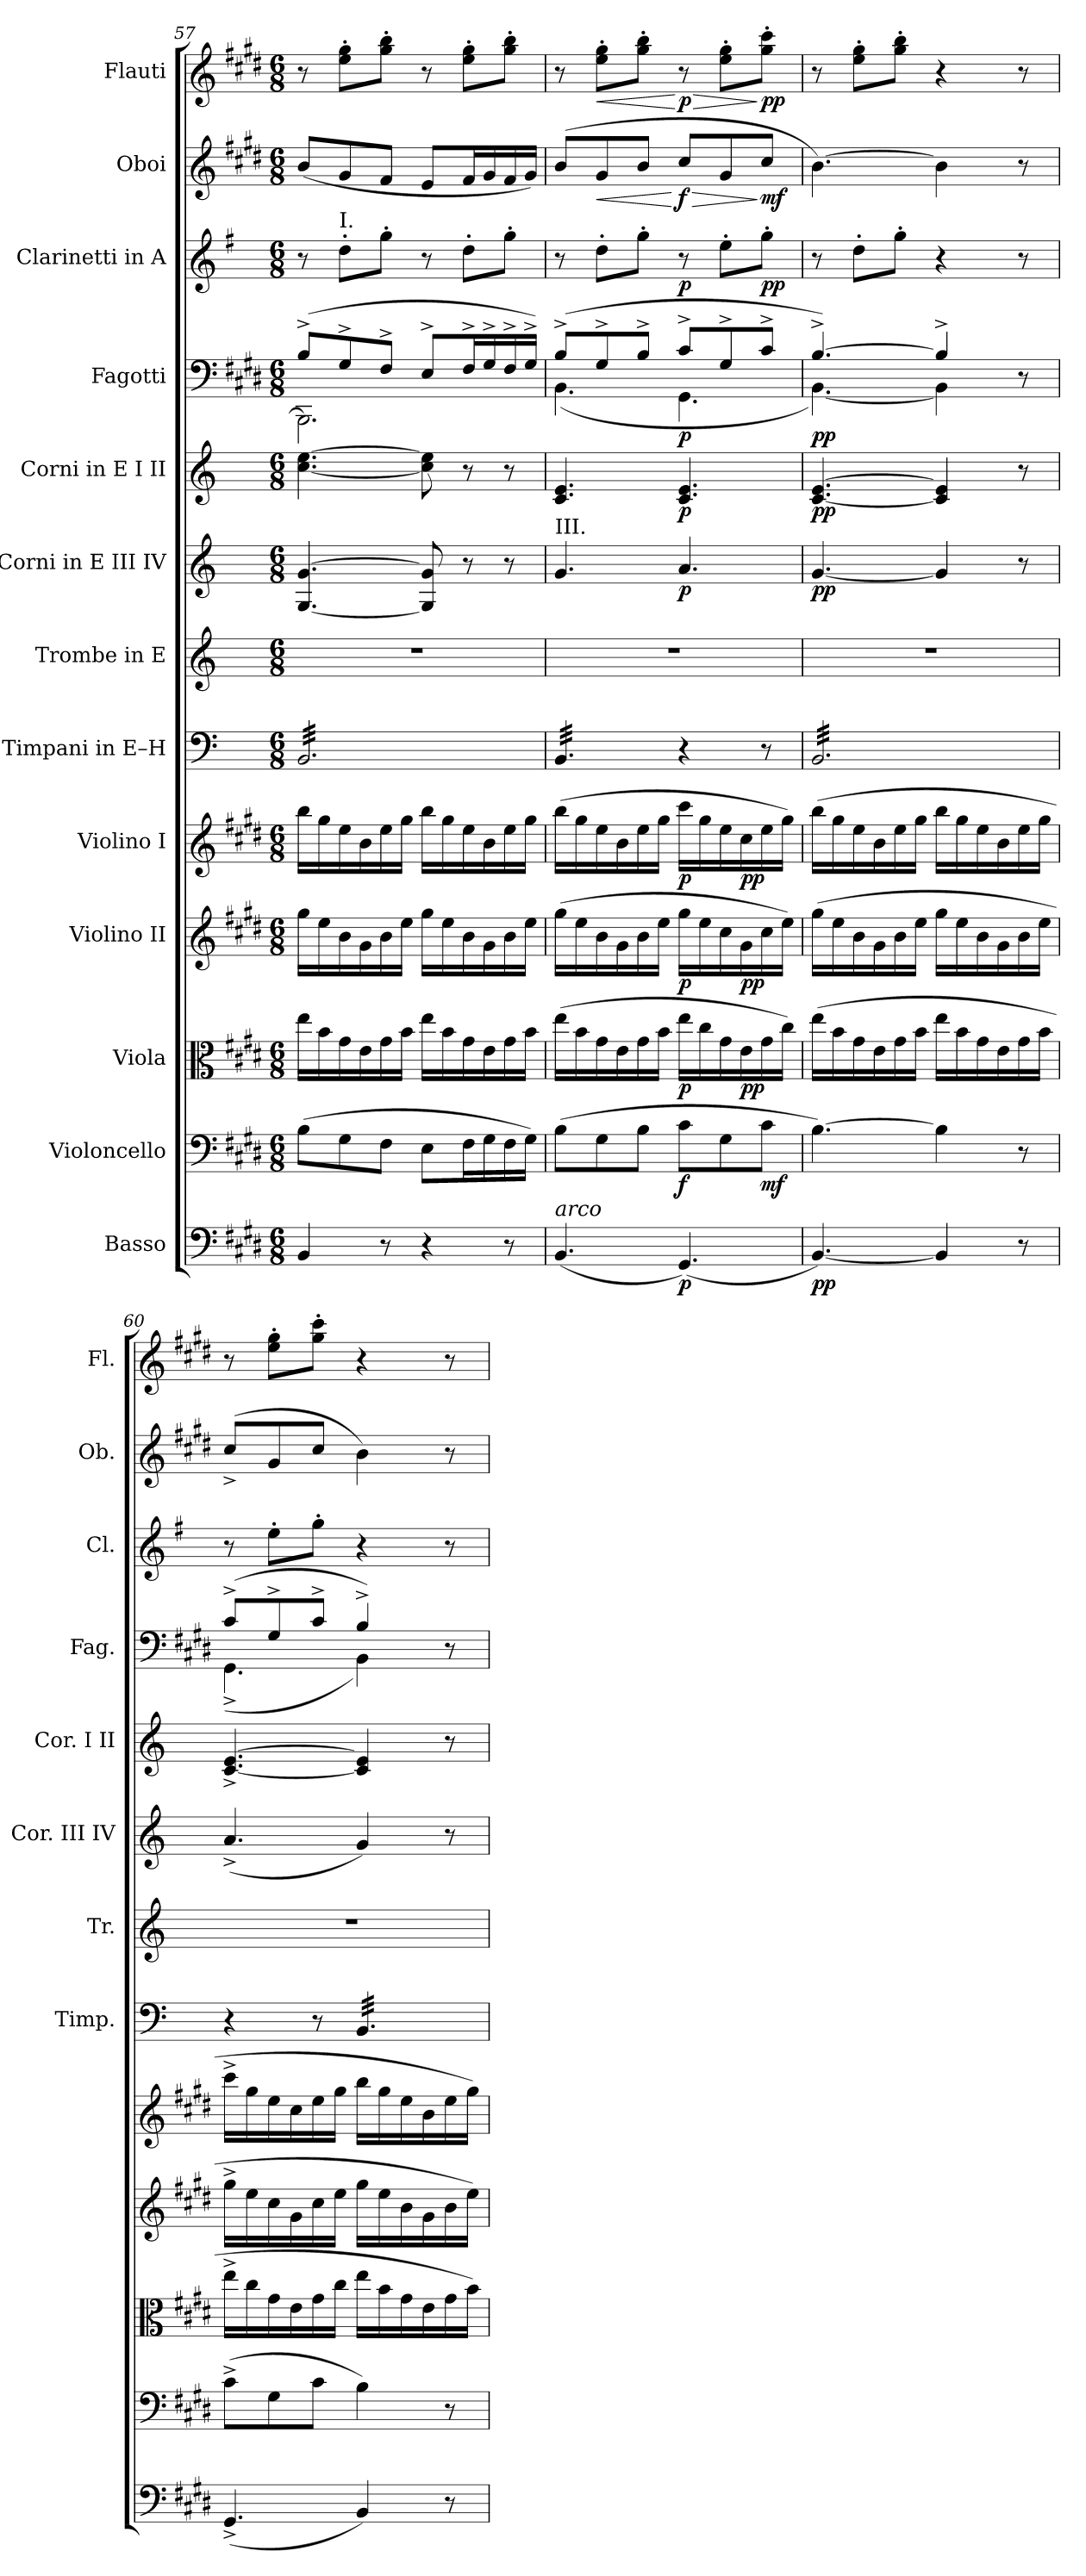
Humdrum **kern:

**kern	**dynam	**kern	**dynam	**kern	**dynam	**kern	**dynam	**kern	**dynam	**kern	**kern	**kern	**dynam	**kern	**dynam	**kern	**dynam	**kern	**dynam	**kern	**dynam	**kern	**dynam
*part13	*part13	*part12	*part12	*part11	*part11	*part10	*part10	*part9	*part9	*part8	*part7	*part6	*part6	*part5	*part5	*part4	*part4	*part3	*part3	*part2	*part2	*part1	*part1
*staff13	*staff13	*staff12	*staff12	*staff11	*staff11	*staff10	*staff10	*staff9	*staff9	*staff8	*staff7	*staff6	*staff6	*staff5	*staff5	*staff4	*staff4	*staff3	*staff3	*staff2	*staff2	*staff1	*staff1
*I"Basso	*	*I"Violoncello	*	*I"Viola	*	*I"Violino II	*	*I"Violino I	*	*I"Timpani in E–H	*I"Trombe in E	*I"Corni in E III IV	*	*I"Corni in E I II	*	*I"Fagotti	*	*I"Clarinetti in A	*	*I"Oboi	*	*I"Flauti	*
*	*	*	*	*	*	*	*	*	*	*I'Timp.	*I'Tr.	*I'Cor. III IV	*	*I'Cor. I II	*	*I'Fag.	*	*I'Cl.	*	*I'Ob.	*	*I'Fl.	*
*clefF4	*	*clefF4	*	*clefC3	*	*clefG2	*	*clefG2	*	*clefF4	*clefG2	*clefG2	*	*clefG2	*	*clefF4	*	*clefG2	*	*clefG2	*	*clefG2	*
*ITrd7c12	*	*	*	*	*	*	*	*	*	*	*ITrd-2c-4	*ITrd5c8	*	*ITrd5c8	*	*	*	*ITrd2c3	*	*	*	*	*
*k[f#c#g#d#]	*	*k[f#c#g#d#]	*	*k[f#c#g#d#]	*	*k[f#c#g#d#]	*	*k[f#c#g#d#]	*	*k[]	*k[f#c#g#d#]	*k[f#c#g#d#]	*	*k[f#c#g#d#]	*	*k[f#c#g#d#]	*	*k[f#c#g#d#]	*	*k[f#c#g#d#]	*	*k[f#c#g#d#]	*
*M6/8	*	*M6/8	*	*M6/8	*	*M6/8	*	*M6/8	*	*M6/8	*M6/8	*M6/8	*	*M6/8	*	*M6/8	*	*M6/8	*	*M6/8	*	*M6/8	*
=57	=57	=57	=57	=57	=57	=57	=57	=57	=57	=57	=57	=57	=57	=57	=57	=57	=57	=57	=57	=57	=57	=57	=57
*	*	*	*	*	*	*	*	*	*	*	*	*	*	*	*	*^	*	*	*	*	*	*	*
*	*	*	*	*	*	*	*	*	*	*tremolo	*	*	*	*	*	*	*	*	*	*	*	*	*	*
4BBB/	.	(>8B\L	.	16ee\LL	.	16gg#\LL	.	16bb\LL	.	32BB/LLL	2.r	[4.BB/ [4.B/	.	[4.e\ [4.g#\	.	(>8B^/L	2.BBB\]	.	8r	.	(<8b/L	.	8r	.
.	.	.	.	.	.	.	.	.	.	32BB/	.	.	.	.	.	.	.	.	.	.	.	.	.	.
.	.	.	.	16b\	.	16ee\	.	16gg#\	.	32BB/	.	.	.	.	.	.	.	.	.	.	.	.	.	.
.	.	.	.	.	.	.	.	.	.	32BB/	.	.	.	.	.	.	.	.	.	.	.	.	.	.
!	!	!	!	!	!	!	!	!	!	!	!	!	!	!	!	!	!	!	!LO:TX:a:t=I.	!	!	!	!	!
.	.	8G#\	.	16g#\	.	16b\	.	16ee\	.	32BB/	.	.	.	.	.	8G#^/	.	.	8b'\L	.	8g#/	.	8ee\' 8gg#\'L	.
.	.	.	.	.	.	.	.	.	.	32BB/	.	.	.	.	.	.	.	.	.	.	.	.	.	.
.	.	.	.	16e\	.	16g#\	.	16b\	.	32BB/	.	.	.	.	.	.	.	.	.	.	.	.	.	.
.	.	.	.	.	.	.	.	.	.	32BB/	.	.	.	.	.	.	.	.	.	.	.	.	.	.
8r	.	8F#\J	.	16g#\	.	16b\	.	16ee\	.	32BB/	.	.	.	.	.	8F#^/J	.	.	8ee'\J	.	8f#/J	.	8gg#\' 8bb\'J	.
.	.	.	.	.	.	.	.	.	.	32BB/	.	.	.	.	.	.	.	.	.	.	.	.	.	.
.	.	.	.	16b\JJ	.	16ee\JJ	.	16gg#\JJ	.	32BB/	.	.	.	.	.	.	.	.	.	.	.	.	.	.
.	.	.	.	.	.	.	.	.	.	32BB/	.	.	.	.	.	.	.	.	.	.	.	.	.	.
4r	.	8E\L	.	16ee\LL	.	16gg#\LL	.	16bb\LL	.	32BB/	.	8BB/] 8B/]	.	8e\] 8g#\]	.	8E^/L	.	.	8r	.	8e/L	.	8r	.
.	.	.	.	.	.	.	.	.	.	32BB/	.	.	.	.	.	.	.	.	.	.	.	.	.	.
.	.	.	.	16b\	.	16ee\	.	16gg#\	.	32BB/	.	.	.	.	.	.	.	.	.	.	.	.	.	.
.	.	.	.	.	.	.	.	.	.	32BB/	.	.	.	.	.	.	.	.	.	.	.	.	.	.
.	.	16F#\L	.	16g#\	.	16b\	.	16ee\	.	32BB/	.	8r	.	8r	.	16F#^/L	.	.	8b'\L	.	16f#/L	.	8ee\' 8gg#\'L	.
.	.	.	.	.	.	.	.	.	.	32BB/	.	.	.	.	.	.	.	.	.	.	.	.	.	.
.	.	16G#\	.	16e\	.	16g#\	.	16b\	.	32BB/	.	.	.	.	.	16G#^/	.	.	.	.	16g#/	.	.	.
.	.	.	.	.	.	.	.	.	.	32BB/	.	.	.	.	.	.	.	.	.	.	.	.	.	.
8r	.	16F#\	.	16g#\	.	16b\	.	16ee\	.	32BB/	.	8r	.	8r	.	16F#^/	.	.	8ee'\J	.	16f#/	.	8gg#\' 8bb\'J	.
.	.	.	.	.	.	.	.	.	.	32BB/	.	.	.	.	.	.	.	.	.	.	.	.	.	.
.	.	16G#\JJ)	.	16b\JJ	.	16ee\JJ	.	16gg#\JJ	.	32BB/	.	.	.	.	.	16G#^/JJ)	.	.	.	.	16g#/JJ)	.	.	.
.	.	.	.	.	.	.	.	.	.	32BB/JJJ	.	.	.	.	.	.	.	.	.	.	.	.	.	.
=58	=58	=58	=58	=58	=58	=58	=58	=58	=58	=58	=58	=58	=58	=58	=58	=58	=58	=58	=58	=58	=58	=58	=58	=58
!	!	!	!	!	!	!	!	!	!	!	!	!LO:TX:a:t=III.	!	!	!	!	!	!	!	!	!	!	!	!
!LO:TX:a:i:t=arco	!	!	!	!	!	!	!	!	!	!	!	!	!	!	!	!	!	!	!	!	!	!	!	!
(<4.BBB/	.	(>8B\L	.	(>16ee\LL	.	(>16gg#\LL	.	(>16bb\LL	.	32BB/LLL	2.r	4.B/	.	4.E/ 4.G#/	.	(>8B^/L	(<4.BB\	.	8r	.	(<8b/L	.	8r	.
.	.	.	.	.	.	.	.	.	.	32BB/	.	.	.	.	.	.	.	.	.	.	.	.	.	.
.	.	.	.	16b\	.	16ee\	.	16gg#\	.	32BB/	.	.	.	.	.	.	.	.	.	.	.	.	.	.
.	.	.	.	.	.	.	.	.	.	32BB/	.	.	.	.	.	.	.	.	.	.	.	.	.	.
!	!	!	!	!	!	!	!	!	!	!	!	!	!	!	!	!	!	!	!	!	!	!LO:HP:b	!	!LO:HP:b
.	.	8G#\	.	16g#\	.	16b\	.	16ee\	.	32BB/	.	.	.	.	.	8G#^/	.	.	8b'\L	.	8g#/	<	8ee\' 8gg#\'L	<
.	.	.	.	.	.	.	.	.	.	32BB/	.	.	.	.	.	.	.	.	.	.	.	.	.	.
.	.	.	.	16e\	.	16g#\	.	16b\	.	32BB/	.	.	.	.	.	.	.	.	.	.	.	.	.	.
.	.	.	.	.	.	.	.	.	.	32BB/	.	.	.	.	.	.	.	.	.	.	.	.	.	.
.	.	8B\J	.	16g#\	.	16b\	.	16ee\	.	32BB/	.	.	.	.	.	8B^/J	.	.	8ee'\J	.	8b/J	.	8gg#\' 8bb\'J	.
.	.	.	.	.	.	.	.	.	.	32BB/	.	.	.	.	.	.	.	.	.	.	.	.	.	.
.	.	.	.	16b\JJ	.	16ee\JJ	.	16gg#\JJ	.	32BB/	.	.	.	.	.	.	.	.	.	.	.	.	.	.
.	.	.	.	.	.	.	.	.	.	32BB/JJJ	.	.	.	.	.	.	.	.	.	.	.	.	.	.
!	!LO:DY:b	!	!LO:DY:b	!	!LO:DY:b	!	!LO:DY:b	!	!LO:DY:b	!	!	!	!LO:DY:b	!	!LO:DY:b	!	!	!LO:DY:b	!	!LO:DY:b	!	!LO:HP:n=1:b	!	!LO:HP:n=1:b
!	!	!	!	!	!	!	!	!	!	!	!	!	!	!	!	!	!	!	!	!	!	!LO:DY:n=1:b	!	!LO:DY:n=1:b
(<4.GGG#/)	p	8c#\L	f	16ee\LL	p	16gg#\LL	p	16ccc#\LL	p	4r	.	4.c#/	p	4.E/ 4.G#/	p	8c#^/L	4.GG#\	p	8r	p	8cc#/L	[ > f	8r	[ > p
.	.	.	.	16cc#\	.	16ee\	.	16gg#\	.	.	.	.	.	.	.	.	.	.	.	.	.	.	.	.
.	.	8G#\	.	16g#\	.	16cc#\	.	16ee\	.	.	.	.	.	.	.	8G#^/	.	.	8cc#'\L	.	8g#/	.	8ee\' 8gg#\'L	.
!	!	!	!	!	!LO:DY:b	!	!LO:DY:b	!	!LO:DY:b	!	!	!	!	!	!	!	!	!	!	!	!	!	!	!
.	.	.	.	16e\	pp	16g#\	pp	16cc#\	pp	.	.	.	.	.	.	.	.	.	.	.	.	.	.	.
!	!	!	!LO:DY:b	!	!	!	!	!	!	!	!	!	!	!	!	!	!	!	!	!LO:DY:b	!	!LO:DY:n=2:b	!	!LO:DY:n=2:b
.	.	8c#\J	mf	16g#\	.	16cc#\	.	16ee\	.	8r	.	.	.	.	.	8c#^/J	.	.	8ee'\J	pp	8cc#/J	] mf	8gg#\' 8ccc#\'J	] pp
.	.	.	.	16cc#\JJ)	.	16ee\JJ)	.	16gg#\JJ)	.	.	.	.	.	.	.	.	.	.	.	.	.	.	.	.
=59	=59	=59	=59	=59	=59	=59	=59	=59	=59	=59	=59	=59	=59	=59	=59	=59	=59	=59	=59	=59	=59	=59	=59	=59
!	!LO:DY:b	!	!	!	!	!	!	!	!	!	!	!	!LO:DY:b	!	!LO:DY:b	!	!	!LO:DY:b	!	!	!	!	!	!
[4.BBB/)	pp	[4.B\)	.	(>16ee\LL	.	(>16gg#\LL	.	(>16bb\LL	.	32BB/LLL	2.r	[4.B/	pp	[4.E/ [4.G#/	pp	[4.B^/)	[4.BB\)	pp	8r	.	[4.b\)	.	8r	.
.	.	.	.	.	.	.	.	.	.	32BB/	.	.	.	.	.	.	.	.	.	.	.	.	.	.
.	.	.	.	16b\	.	16ee\	.	16gg#\	.	32BB/	.	.	.	.	.	.	.	.	.	.	.	.	.	.
.	.	.	.	.	.	.	.	.	.	32BB/	.	.	.	.	.	.	.	.	.	.	.	.	.	.
.	.	.	.	16g#\	.	16b\	.	16ee\	.	32BB/	.	.	.	.	.	.	.	.	8b'\L	.	.	.	8ee\' 8gg#\'L	.
.	.	.	.	.	.	.	.	.	.	32BB/	.	.	.	.	.	.	.	.	.	.	.	.	.	.
.	.	.	.	16e\	.	16g#\	.	16b\	.	32BB/	.	.	.	.	.	.	.	.	.	.	.	.	.	.
.	.	.	.	.	.	.	.	.	.	32BB/	.	.	.	.	.	.	.	.	.	.	.	.	.	.
.	.	.	.	16g#\	.	16b\	.	16ee\	.	32BB/	.	.	.	.	.	.	.	.	8ee'\J	.	.	.	8gg#\' 8bb\'J	.
.	.	.	.	.	.	.	.	.	.	32BB/	.	.	.	.	.	.	.	.	.	.	.	.	.	.
.	.	.	.	16b\JJ	.	16ee\JJ	.	16gg#\JJ	.	32BB/	.	.	.	.	.	.	.	.	.	.	.	.	.	.
.	.	.	.	.	.	.	.	.	.	32BB/	.	.	.	.	.	.	.	.	.	.	.	.	.	.
4BBB/]	.	4B\]	.	16ee\LL	.	16gg#\LL	.	16bb\LL	.	32BB/	.	4B/]	.	4E/] 4G#/]	.	4B^/]	4BB\]	.	4r	.	4b\]	.	4r	.
.	.	.	.	.	.	.	.	.	.	32BB/	.	.	.	.	.	.	.	.	.	.	.	.	.	.
.	.	.	.	16b\	.	16ee\	.	16gg#\	.	32BB/	.	.	.	.	.	.	.	.	.	.	.	.	.	.
.	.	.	.	.	.	.	.	.	.	32BB/	.	.	.	.	.	.	.	.	.	.	.	.	.	.
.	.	.	.	16g#\	.	16b\	.	16ee\	.	32BB/	.	.	.	.	.	.	.	.	.	.	.	.	.	.
.	.	.	.	.	.	.	.	.	.	32BB/	.	.	.	.	.	.	.	.	.	.	.	.	.	.
.	.	.	.	16e\	.	16g#\	.	16b\	.	32BB/	.	.	.	.	.	.	.	.	.	.	.	.	.	.
.	.	.	.	.	.	.	.	.	.	32BB/	.	.	.	.	.	.	.	.	.	.	.	.	.	.
8r	.	8r	.	16g#\	.	16b\	.	16ee\	.	32BB/	.	8r	.	8r	.	8r	8ryy	.	8r	.	8r	.	8r	.
.	.	.	.	.	.	.	.	.	.	32BB/	.	.	.	.	.	.	.	.	.	.	.	.	.	.
.	.	.	.	16b\JJ	.	16ee\JJ	.	16gg#\JJ	.	32BB/	.	.	.	.	.	.	.	.	.	.	.	.	.	.
.	.	.	.	.	.	.	.	.	.	32BB/JJJ	.	.	.	.	.	.	.	.	.	.	.	.	.	.
=60	=60	=60	=60	=60	=60	=60	=60	=60	=60	=60	=60	=60	=60	=60	=60	=60	=60	=60	=60	=60	=60	=60	=60	=60
(<4.GGG#^/	.	(>8c#^\L	.	16ee^\LL	.	16gg#^\LL	.	16ccc#^\LL	.	4r	2.r	(<4.c#^/	.	[4.E/^ [4.G#/^	.	(>8c#^/L	(<4.GG#^\	.	8r	.	(<8cc#^/L	.	8r	.
.	.	.	.	16cc#\	.	16ee\	.	16gg#\	.	.	.	.	.	.	.	.	.	.	.	.	.	.	.	.
.	.	8G#\	.	16g#\	.	16cc#\	.	16ee\	.	.	.	.	.	.	.	8G#^/	.	.	8cc#'\L	.	8g#/	.	8ee\' 8gg#\'L	.
.	.	.	.	16e\	.	16g#\	.	16cc#\	.	.	.	.	.	.	.	.	.	.	.	.	.	.	.	.
.	.	8c#\J	.	16g#\	.	16cc#\	.	16ee\	.	8r	.	.	.	.	.	8c#^/J	.	.	8ee'\J	.	8cc#/J	.	8gg#\' 8ccc#\'J	.
.	.	.	.	16cc#\JJ	.	16ee\JJ	.	16gg#\JJ	.	.	.	.	.	.	.	.	.	.	.	.	.	.	.	.
4BBB/)	.	4B\)	.	16ee\LL	.	16gg#\LL	.	16bb\LL	.	32BB/LLL	.	4B/)	.	4E/] 4G#/]	.	4B^/)	4BB\)	.	4r	.	4b\)	.	4r	.
.	.	.	.	.	.	.	.	.	.	32BB/	.	.	.	.	.	.	.	.	.	.	.	.	.	.
.	.	.	.	16b\	.	16ee\	.	16gg#\	.	32BB/	.	.	.	.	.	.	.	.	.	.	.	.	.	.
.	.	.	.	.	.	.	.	.	.	32BB/	.	.	.	.	.	.	.	.	.	.	.	.	.	.
.	.	.	.	16g#\	.	16b\	.	16ee\	.	32BB/	.	.	.	.	.	.	.	.	.	.	.	.	.	.
.	.	.	.	.	.	.	.	.	.	32BB/	.	.	.	.	.	.	.	.	.	.	.	.	.	.
.	.	.	.	16e\	.	16g#\	.	16b\	.	32BB/	.	.	.	.	.	.	.	.	.	.	.	.	.	.
.	.	.	.	.	.	.	.	.	.	32BB/	.	.	.	.	.	.	.	.	.	.	.	.	.	.
8r	.	8r	.	16g#\	.	16b\	.	16ee\	.	32BB/	.	8r	.	8r	.	8r	8ryy	.	8r	.	8r	.	8r	.
.	.	.	.	.	.	.	.	.	.	32BB/	.	.	.	.	.	.	.	.	.	.	.	.	.	.
.	.	.	.	16b\JJ)	.	16ee\JJ)	.	16gg#\JJ)	.	32BB/	.	.	.	.	.	.	.	.	.	.	.	.	.	.
.	.	.	.	.	.	.	.	.	.	32BB/JJJ	.	.	.	.	.	.	.	.	.	.	.	.	.	.
*	*	*	*	*	*	*	*	*	*	*Xtremolo	*	*	*	*	*	*	*	*	*	*	*	*	*	*
*	*	*	*	*	*	*	*	*	*	*	*	*	*	*	*	*v	*v	*	*	*	*	*	*	*
=	=	=	=	=	=	=	=	=	=	=	=	=	=	=	=	=	=	=	=	=	=	=	=
*-	*-	*-	*-	*-	*-	*-	*-	*-	*-	*-	*-	*-	*-	*-	*-	*-	*-	*-	*-	*-	*-	*-	*-
